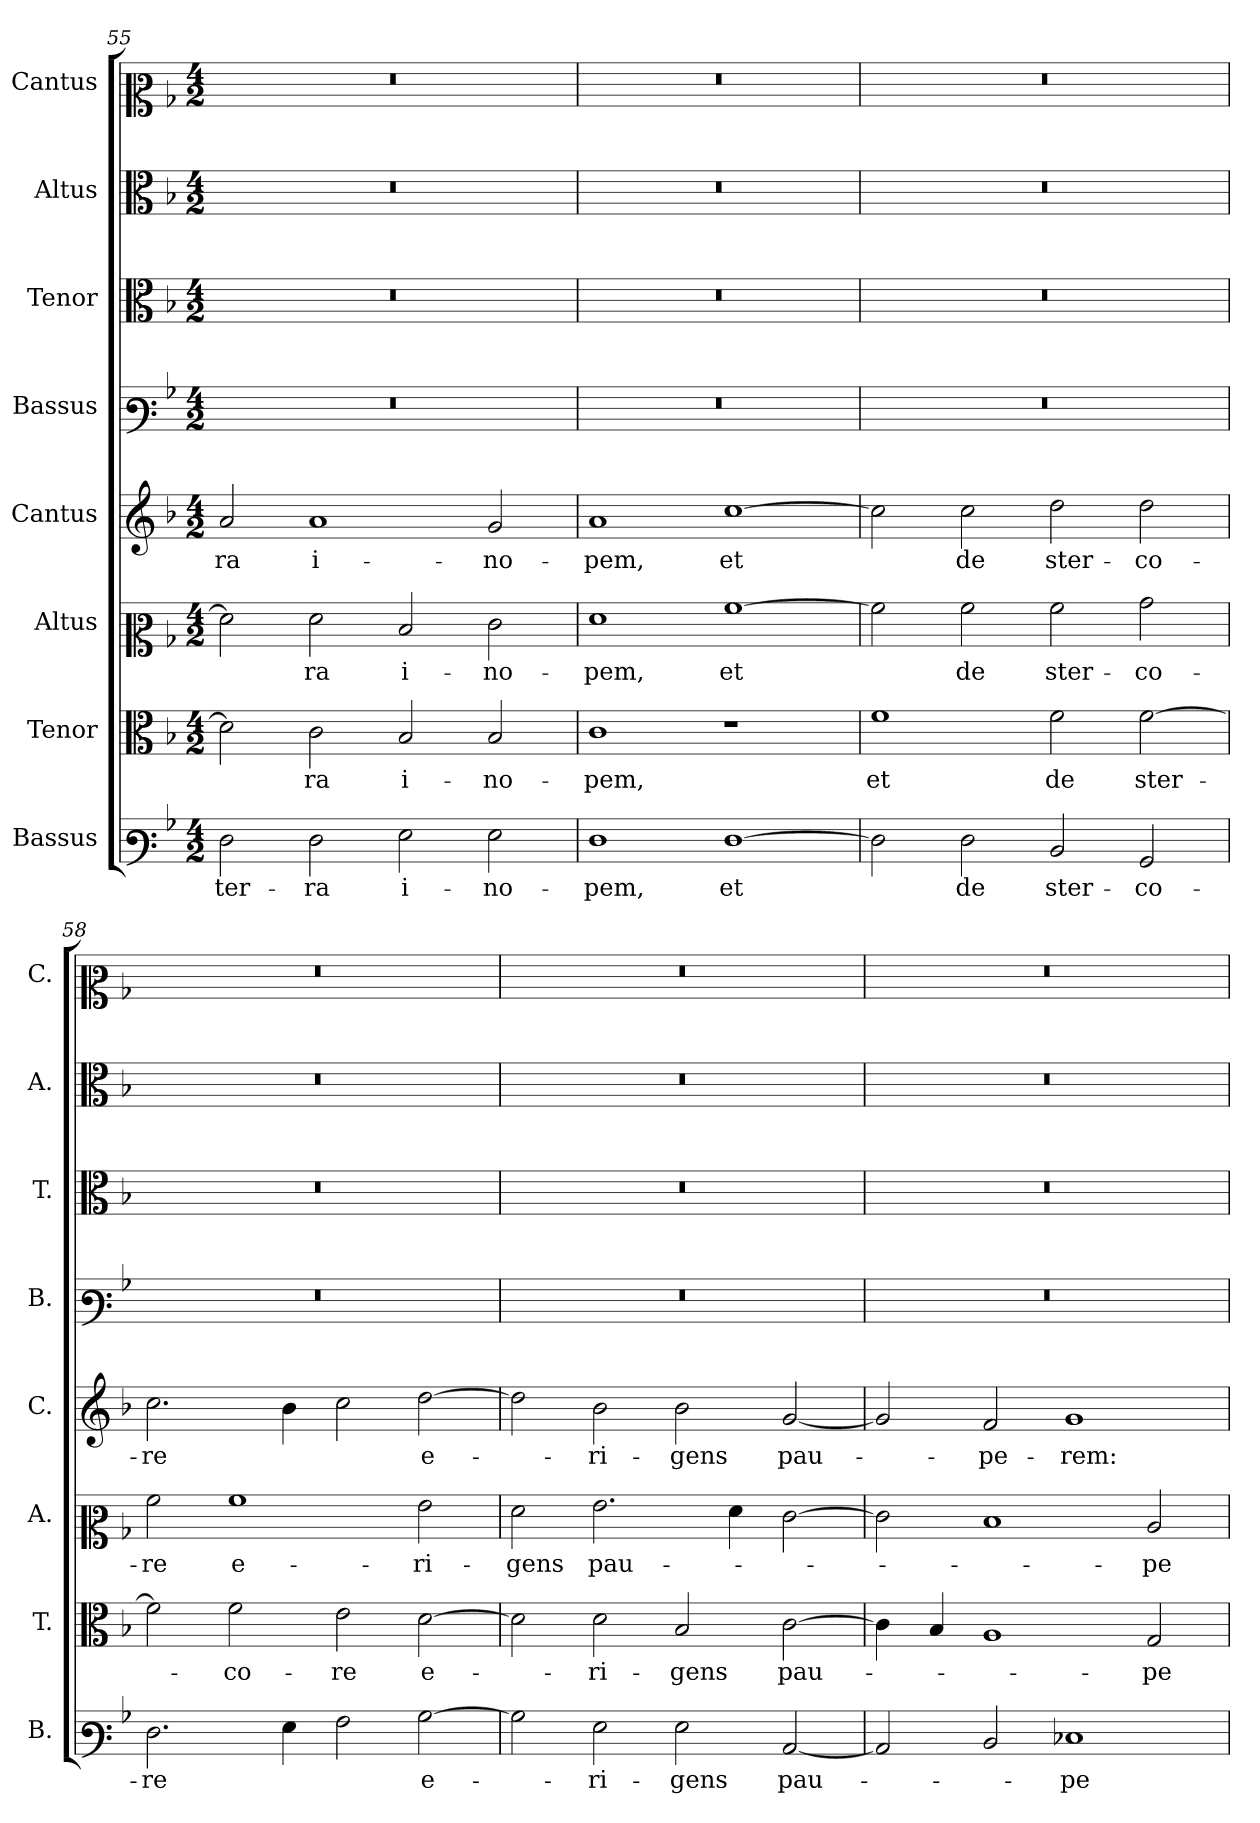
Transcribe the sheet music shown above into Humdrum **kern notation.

**kern	**text	**kern	**text	**kern	**text	**kern	**text	**kern	**kern	**kern	**kern
*part8	*part8	*part7	*part7	*part6	*part6	*part5	*part5	*part4	*part3	*part2	*part1
*staff8	*staff8	*staff7	*staff7	*staff6	*staff6	*staff5	*staff5	*staff4	*staff3	*staff2	*staff1
*I"Bassus	*	*I"Tenor	*	*I"Altus	*	*I"Cantus	*	*I"Bassus	*I"Tenor	*I"Altus	*I"Cantus
*I'B.	*	*I'T.	*	*I'A.	*	*I'C.	*	*I'B.	*I'T.	*I'A.	*I'C.
*clefF3	*	*clefC3	*	*clefC2	*	*clefG2	*	*clefF3	*clefC3	*clefC3	*clefC2
*k[b-]	*	*k[b-]	*	*k[b-]	*	*k[b-]	*	*k[b-]	*k[b-]	*k[b-]	*k[b-]
*M4/2	*	*M4/2	*	*M4/2	*	*M4/2	*	*M4/2	*M4/2	*M4/2	*M4/2
=55	=55	=55	=55	=55	=55	=55	=55	=55	=55	=55	=55
!	!	!	!	!	!	!	!	!LO:N:vis=1	!LO:N:vis=1	!LO:N:vis=1	!LO:N:vis=1
2F\	ter-	2d\]	.	2f\]	.	2a/	-ra	0r	0r	0r	0r
2F\	-ra	2c\	-ra	2f\	ra	1a	i-	.	.	.	.
2G\	i-	2B-/	i-	2d/	i-	.	.	.	.	.	.
2G\	-no-	2B-/	-no-	2e\	-no-	2g/	-no-	.	.	.	.
=56	=56	=56	=56	=56	=56	=56	=56	=56	=56	=56	=56
!	!	!	!	!	!	!	!	!LO:N:vis=1	!LO:N:vis=1	!LO:N:vis=1	!LO:N:vis=1
1F	-pem,	1c	-pem,	1f	-pem,	1a	-pem,	0r	0r	0r	0r
[1F	et	1r	.	[1a	et	[1cc	et	.	.	.	.
=57	=57	=57	=57	=57	=57	=57	=57	=57	=57	=57	=57
!	!	!	!	!	!	!	!	!LO:N:vis=1	!LO:N:vis=1	!LO:N:vis=1	!LO:N:vis=1
2F\]	.	1f	et	2a\]	.	2cc\]	.	0r	0r	0r	0r
2F\	de	.	.	2a\	de	2cc\	de	.	.	.	.
2D/	ster-	2f\	de	2a\	ster-	2dd\	ster-	.	.	.	.
2BB-/	-co-	[2f\	ster-	2b-\	-co-	2dd\	-co-	.	.	.	.
=58	=58	=58	=58	=58	=58	=58	=58	=58	=58	=58	=58
!	!	!	!	!	!	!	!	!LO:N:vis=1	!LO:N:vis=1	!LO:N:vis=1	!LO:N:vis=1
2.F\	-re	2f\]	.	2a\	-re	2.cc\	-re	0r	0r	0r	0r
.	.	2f\	-co-	1a	e-	.	.	.	.	.	.
4G\	.	.	.	.	.	4b-\	.	.	.	.	.
2A\	.	2e\	-re	.	.	2cc\	.	.	.	.	.
[2B-\	e-	[2d\	e-	2g\	-ri-	[2dd\	e-	.	.	.	.
=59	=59	=59	=59	=59	=59	=59	=59	=59	=59	=59	=59
!	!	!	!	!	!	!	!	!LO:N:vis=1	!LO:N:vis=1	!LO:N:vis=1	!LO:N:vis=1
2B-\]	.	2d\]	.	2f\	-gens	2dd\]	.	0r	0r	0r	0r
2G\	-ri-	2d\	-ri-	2.g\	pau-	2b-\	-ri-	.	.	.	.
2G\	-gens	2B-/	-gens	.	.	2b-\	-gens	.	.	.	.
.	.	.	.	4f\	.	.	.	.	.	.	.
[2C/	pau-	[2c\	pau-	[2e\	.	[2g/	pau-	.	.	.	.
=60	=60	=60	=60	=60	=60	=60	=60	=60	=60	=60	=60
!	!	!	!	!	!	!	!	!LO:N:vis=1	!LO:N:vis=1	!LO:N:vis=1	!LO:N:vis=1
2C/]	.	4c\]	.	2e\]	.	2g/]	.	0r	0r	0r	0r
.	.	4B-/	.	.	.	.	.	.	.	.	.
2D/	.	1A	.	1d	.	2f/	-pe-	.	.	.	.
1E-X	-pe-	.	.	.	.	1g	-rem:	.	.	.	.
.	.	2G/	-pe-	2c/	-pe-	.	.	.	.	.	.
=	=	=	=	=	=	=	=	=	=	=	=
*-	*-	*-	*-	*-	*-	*-	*-	*-	*-	*-	*-
